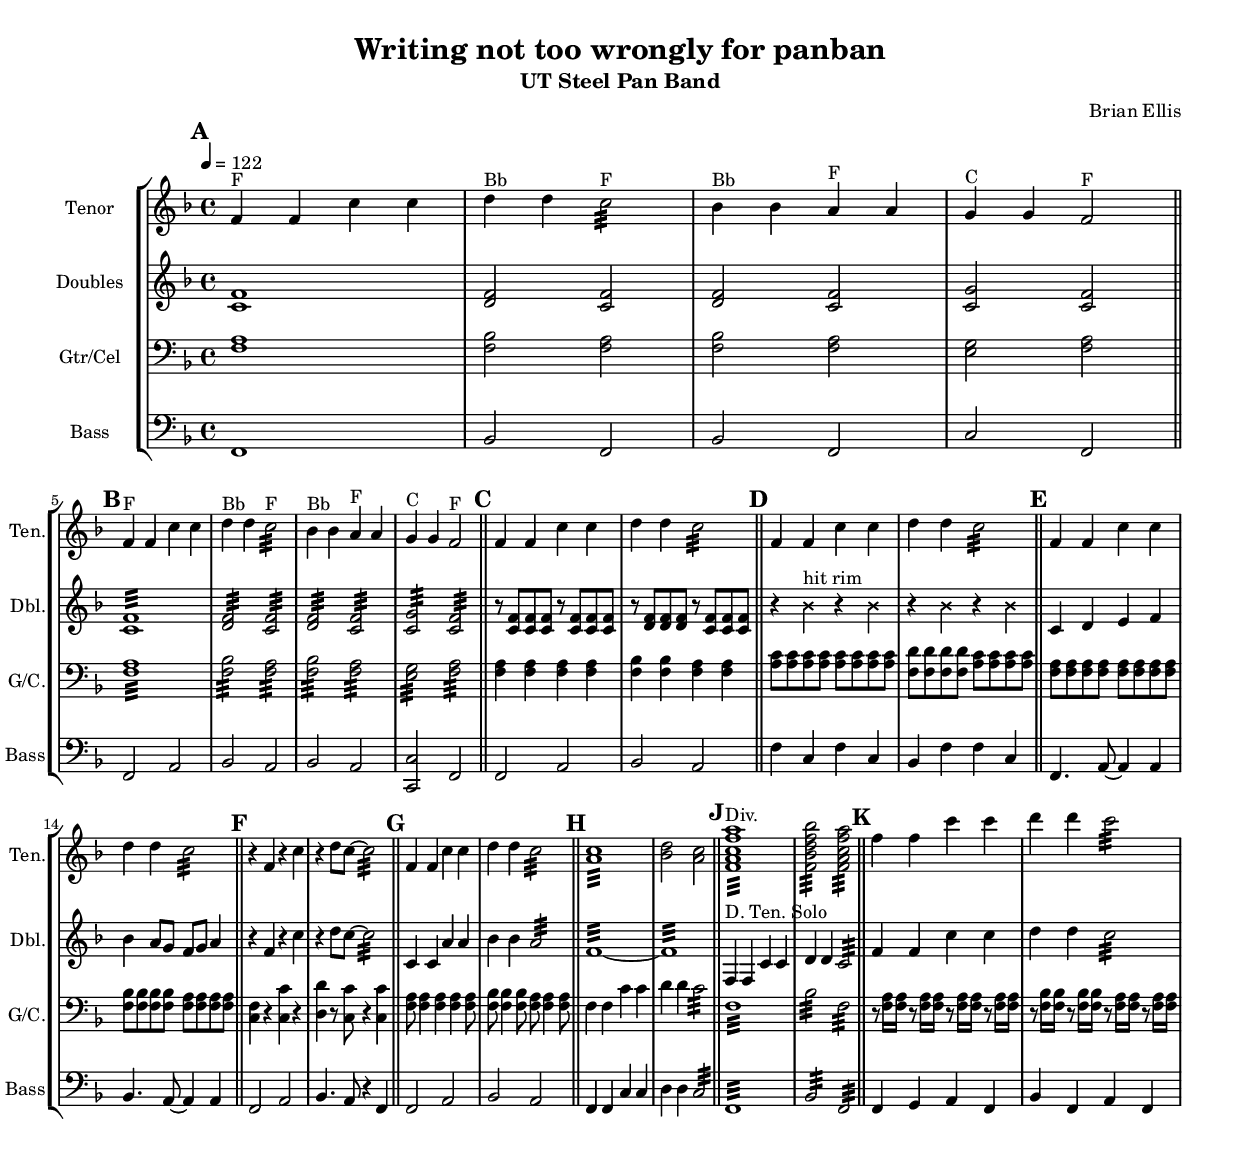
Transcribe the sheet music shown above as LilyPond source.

\version "2.18.2"
	
#(set-global-staff-size 16)

\header{
title =""
subtitle="Tenor"
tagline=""
arranger = "Brian Ellis"
composer = ""
}

Tenor = {
\set Score.markFormatter = #format-mark-box-alphabet
 \mark \default
	\time 4/4
	\tempo 4 = 122
	\key f \major
	f,4^"F" f c' c d^"Bb" d c2^"F":32
	bes4^"Bb" bes a^"F" a g^"C" g f2^"F"
\break
\bar "||" \mark \default
	f4^"F" f c' c d^"Bb" d c2^"F":32
	bes4^"Bb" bes a^"F" a g^"C" g f2^"F"
\bar "||" \mark \default

	f4 f c' c d d c2:

\bar "||" \mark \default
	f,4 f c' c d d c2:

\bar "||" \mark \default
	f,4 f c' c d d c2:

\bar "||" \mark \default
	r4 f, r c' r d8 c8~c2:

\bar "||" \mark \default
	f,4 f c' c d d c2:

\bar "||" \mark \default
	<a c>1: <bes d>2 <a c>

\bar "||" \mark \default
	<f a c f a>1:^"Div."
	<f bes d f bes>2:
	<f a c f a>2:

\bar "||" \mark \default
	f'4 f c' c d d c2:

}



\header{
title =""
subtitle="DoubleTenor"
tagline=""
arranger = "Brian Ellis"
composer = ""
}

Double = {
\set Score.markFormatter = #format-mark-box-alphabet
 \mark \default
	\time 4/4
	\tempo 4 = 122
	\key f \major
	<f c>1
	<f d>2
	<f c>2
	<f d>2
	<f c>2
	<g c,>2
	<f c>2

\bar "||" \mark \default
	<f c>1:32
	<f d>2:
	<f c>2:
	<f d>2:
	<f c>2:
	<g c,>2:
	<f c>2:

\bar "||" \mark \default
	r8 <f c> <f c> <f c>
	r8 <f c> <f c> <f c>
	r <f d><f d><f d>
	r <f c><f c><f c>
\bar "||" \mark \default
	\xNotesOn	
	r4 bes^"hit rim" r bes r bes r bes
	\xNotesOff

\bar "||" \mark \default
	c,4 d e f bes a8 g f g a4

\bar "||" \mark \default
	r4 f r c' r d8 c8~c2:

\bar "||" \mark \default
	c,4 c a' a bes bes a2:

\bar "||" \mark \default
	f1: ~f1:

\bar "||" \mark \default
	f,4^"D. Ten. Solo" f c' c d d c2:

\bar "||" \mark \default
	f4 f c' c d d c2:

}


\header{
title =""
subtitle="Guitar"
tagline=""
arranger = "Brian Ellis"
composer = ""
}

Guitar = {
\set Score.markFormatter = #format-mark-box-alphabet
 \mark \default
	\time 4/4
	\tempo 4 = 122
	\key f \major
	\clef bass
	<f a>1
	<f bes>2
	<f a>2
	<f bes>2
	<f a>2
	<e g>2
	<f a>2
\bar "||" \mark \default
	<f a>1:32
	<f bes>2:
	<f a>2:
	<f bes>2:
	<f a>2:
	<e g>2:
	<f a>2:
\bar "||" \mark \default
	<f a>4 <f a> <f a> <f a> 
	<f bes> <f bes>
	<f a> <f a>
\bar "||" \mark \default
	<a c>8 <a c> <a c> <a c> 
	<a c>8 <a c> <a c> <a c> 
	<f d'> <f d'> <f d'> <f d'> 
	<a c>8 <a c> <a c> <a c> 
\bar "||" \mark \default
	<f a>8 <f a><f a><f a>
	<f a><f a><f a><f a>
	<f bes> <f bes> <f bes> <f bes> 
	<f a><f a><f a><f a>
\bar "||" \mark \default
	<f c>4 r <c' c,> r <d d,> r8 <c c,>8 r4 <c c,>
\bar "||" \mark \default
	<f, a>8 <f a>4 <f a> <f a> <f a>8
	<f bes>8 <f bes>4 <f bes>8 <f a>8 <f a>4 <f a>8
\bar "||" \mark \default
	f4 f c' c d d c2:
\bar "||" \mark \default
	f,1: bes2: f:
\bar "||" \mark \default
	r8 <f a>16 <f a> r8 <f a>16 <f a>
	r8 <f a>16 <f a> r8 <f a>16 <f a>
	r8 <f bes>16 <f bes> r8 <f bes>16 <f bes>
	r8 <f a>16 <f a> r8 <f a>16 <f a>

}

\header{
title =""
subtitle="Four Bass"
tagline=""
arranger = "Brian Ellis"
composer = ""
}

Bass = {
\set Score.markFormatter = #format-mark-box-alphabet
 \mark \default
	\time 4/4
	\tempo 4 = 122
	\key f \major
	\clef bass
	f,1 bes2 f2
	bes2 f c' f,
\bar "||" \mark \default
	f2 a bes2 a
	bes2 a <c, c'> f
\bar "||" \mark \default
	f2 a bes a
\bar "||" \mark \default
	f'4 c f c bes f' f c
\bar "||" \mark \default
	f,4. a8~a4 a bes4. a8~a4 a
\bar "||" \mark \default
	f2 a bes4. a8 r4 f4
\bar "||" \mark \default
	f2 a bes a
\bar "||" \mark \default
	f4 f c' c d d c2:32
\bar "||" \mark \default
	f,1: bes2: f:
\bar "||" \mark \default
	f4 g a f bes f a f
}



\header{
title ="Writing not too wrongly for panban"
subtitle = "UT Steel Pan Band"
arranger = "Brian Ellis"
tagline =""
}
\score{
\midi {}
\layout{}

\new StaffGroup
<<
\new Staff \with {
  instrumentName = #"Tenor"
  shortInstrumentName = #"Ten."
  midiInstrument = "Steel Drums"
}{ \relative c'' {\Tenor}	}
\new Staff \with {
  instrumentName = #"Doubles"
  shortInstrumentName = #"Dbl."
  midiInstrument = "Steel Drums"
}{	\relative c' {\Double}	}
\new Staff \with {
  instrumentName = #"Gtr/Cel"
  shortInstrumentName = #"G/C."
  midiInstrument = "Steel Drums"
}{	\relative c {\Guitar}	}
\new Staff \with {
  instrumentName = #"Bass"
  shortInstrumentName = #"Bass"
  midiInstrument = "Steel Drums"
}{	\relative c {\Bass}	}
>>
}
